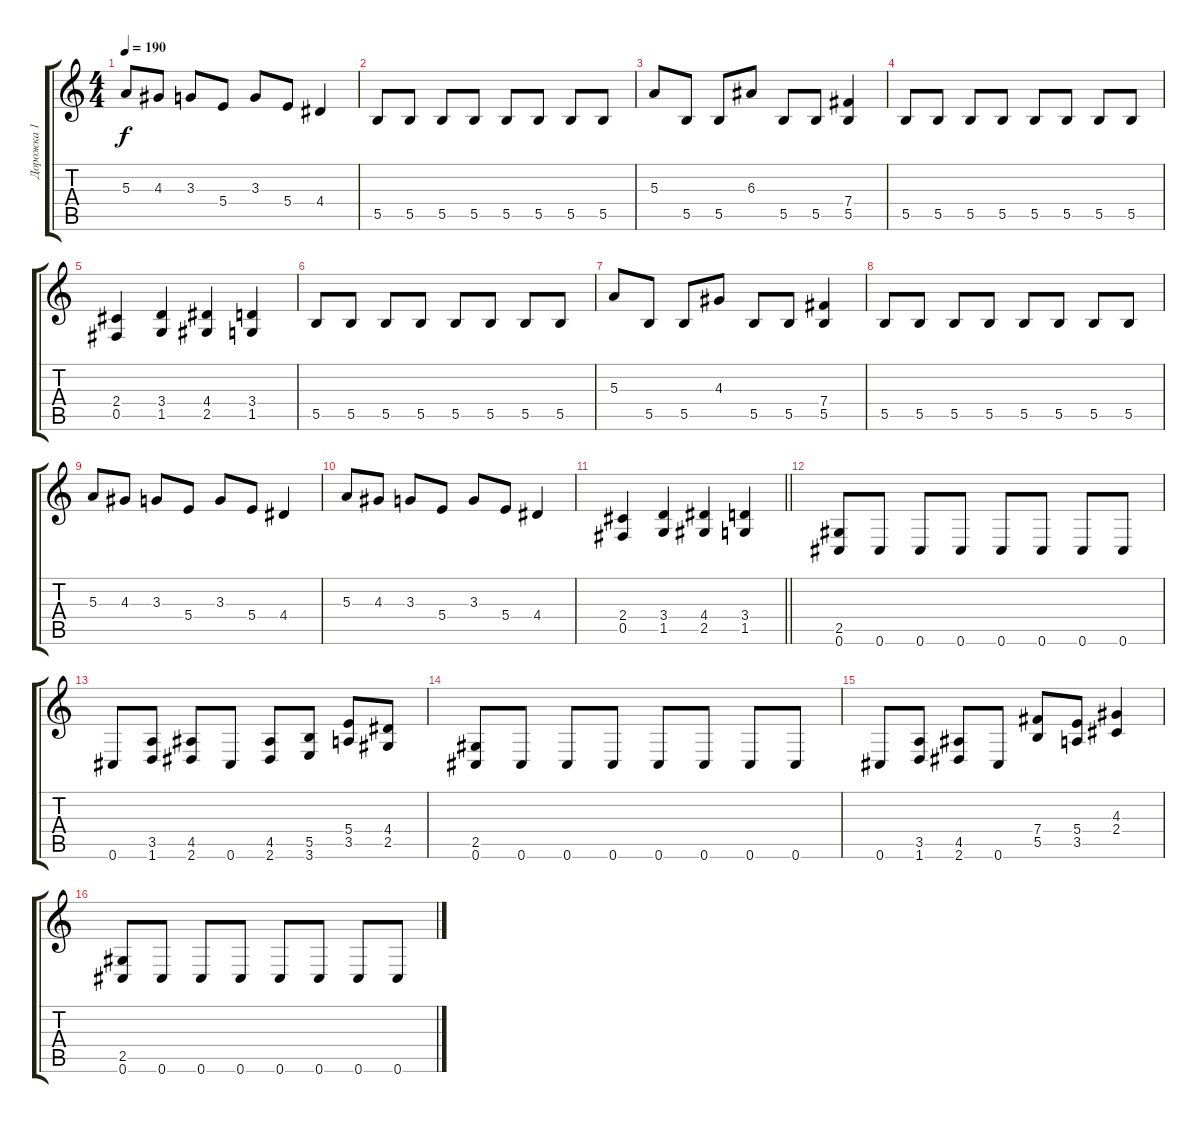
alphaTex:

\track ("Дорожка 1" "Дорожка 1") {instrument overdrivenguitar}
\staff {score tabs}
\tuning (Db4 Ab3 E3 B2 Gb2 Db2) {hide}
\ts (4 4)
\tempo 190
\clef g2
\ks c
5.3.8{dy f} 4.3.8 3.3.8 5.4.8 3.3.8 5.4.8 4.4.4 |
5.5.8 5.5.8 5.5.8 5.5.8 5.5.8 5.5.8 5.5.8 5.5.8 |
5.3.8 5.5.8 5.5.8 6.3.8 5.5.8 5.5.8 (7.4 5.5).4 |
5.5.8 5.5.8 5.5.8 5.5.8 5.5.8 5.5.8 5.5.8 5.5.8 |
(2.4 0.5).4 (3.4 1.5).4 (4.4 2.5).4 (3.4 1.5).4 |
5.5.8 5.5.8 5.5.8 5.5.8 5.5.8 5.5.8 5.5.8 5.5.8 |
5.3.8 5.5.8 5.5.8 4.3.8 5.5.8 5.5.8 (7.4 5.5).4 |
5.5.8 5.5.8 5.5.8 5.5.8 5.5.8 5.5.8 5.5.8 5.5.8 |
5.3.8 4.3.8 3.3.8 5.4.8 3.3.8 5.4.8 4.4.4 |
5.3.8 4.3.8 3.3.8 5.4.8 3.3.8 5.4.8 4.4.4 |
\barLineRight lightlight
(2.4 0.5).4 (3.4 1.5).4 (4.4 2.5).4 (3.4 1.5).4 |
(2.5 0.6).8 0.6.8 0.6.8 0.6.8 0.6.8 0.6.8 0.6.8 0.6.8 |
0.6.8 (3.5 1.6).8 (4.5 2.6).8 0.6.8 (4.5 2.6).8 (5.5 3.6).8 (5.4 3.5).8 (4.4 2.5).8 |
(2.5 0.6).8 0.6.8 0.6.8 0.6.8 0.6.8 0.6.8 0.6.8 0.6.8 |
0.6.8 (3.5 1.6).8 (4.5 2.6).8 0.6.8 (7.4 5.5).8 (5.4 3.5).8 (4.3 2.4).4 |
(2.5 0.6).8 0.6.8 0.6.8 0.6.8 0.6.8 0.6.8 0.6.8 0.6.8
